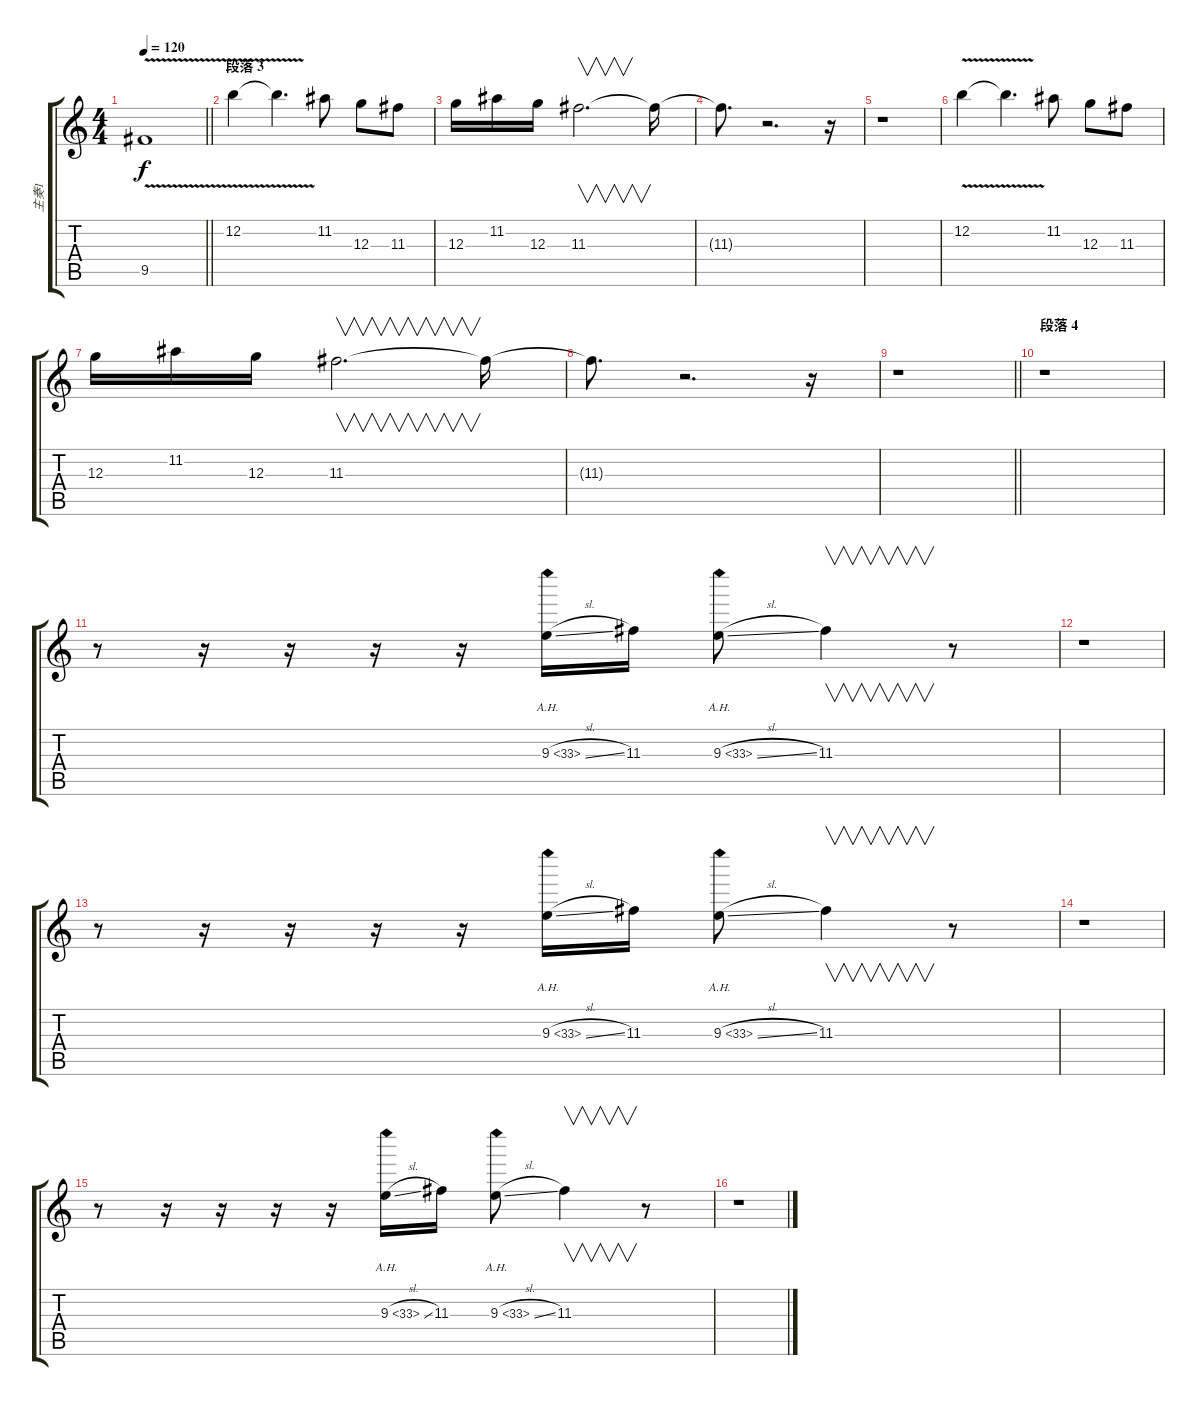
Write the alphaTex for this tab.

\track ("主奏1" "主奏1") {instrument overdrivenguitar}
\staff {score tabs}
\tuning (E4 B3 G3 D3 A2 E2) {hide}
\ts (4 4)
\tempo 120
\clef g2
\barLineRight lightlight
\ks c
9.5{v}.1{dy f} |
\section ("" "段落 3")
12.2{v}.4 12.2{t}.4{d} 11.2.8 12.3.8 11.3.8 |
12.3.16 11.2.16 12.3.16 11.3.2{v d} 11.3{t}.16 |
11.3{t}.8{d} r.2{d} r.16 |
r.1 |
12.2{v}.4 12.2{t}.4{d} 11.2.8 12.3.8 11.3.8 |
12.3.16 11.2.16 12.3.16 11.3.2{v d} 11.3{t}.16 |
11.3{t}.8{d} r.2{d} r.16 |
\barLineRight lightlight
r.1 |
\section ("" "段落 4")
r.1 |
r.8 r.16 r.16 r.16 r.16 9.3{ah 24 sl}.16 11.3.16 9.3{ah 24 sl}.8 11.3.4{v} r.8 |
r.1 |
r.8 r.16 r.16 r.16 r.16 9.3{ah 24 sl}.16 11.3.16 9.3{ah 24 sl}.8 11.3.4{v} r.8 |
r.1 |
r.8 r.16 r.16 r.16 r.16 9.3{ah 24 sl}.16 11.3.16 9.3{ah 24 sl}.8 11.3.4{v} r.8 |
r.1
